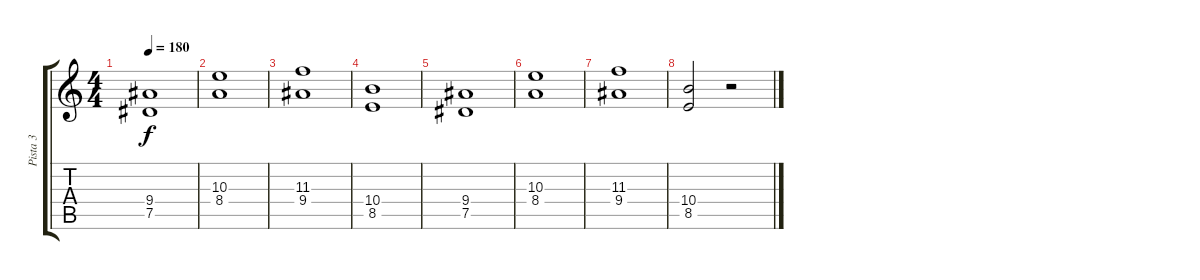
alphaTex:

\track ("Pista 3" "Pista 3") {instrument distortionguitar}
\staff {score tabs}
\tuning (Eb4 Bb3 Gb3 Db3 Ab2 Eb2) {hide}
\ts (4 4)
\tempo 180
\clef g2
\ks c
(9.4 7.5).1{dy f} |
(10.3 8.4).1 |
(11.3 9.4).1 |
(10.4 8.5).1 |
(9.4 7.5).1 |
(10.3 8.4).1 |
(11.3 9.4).1 |
(10.4 8.5).2 r.2
